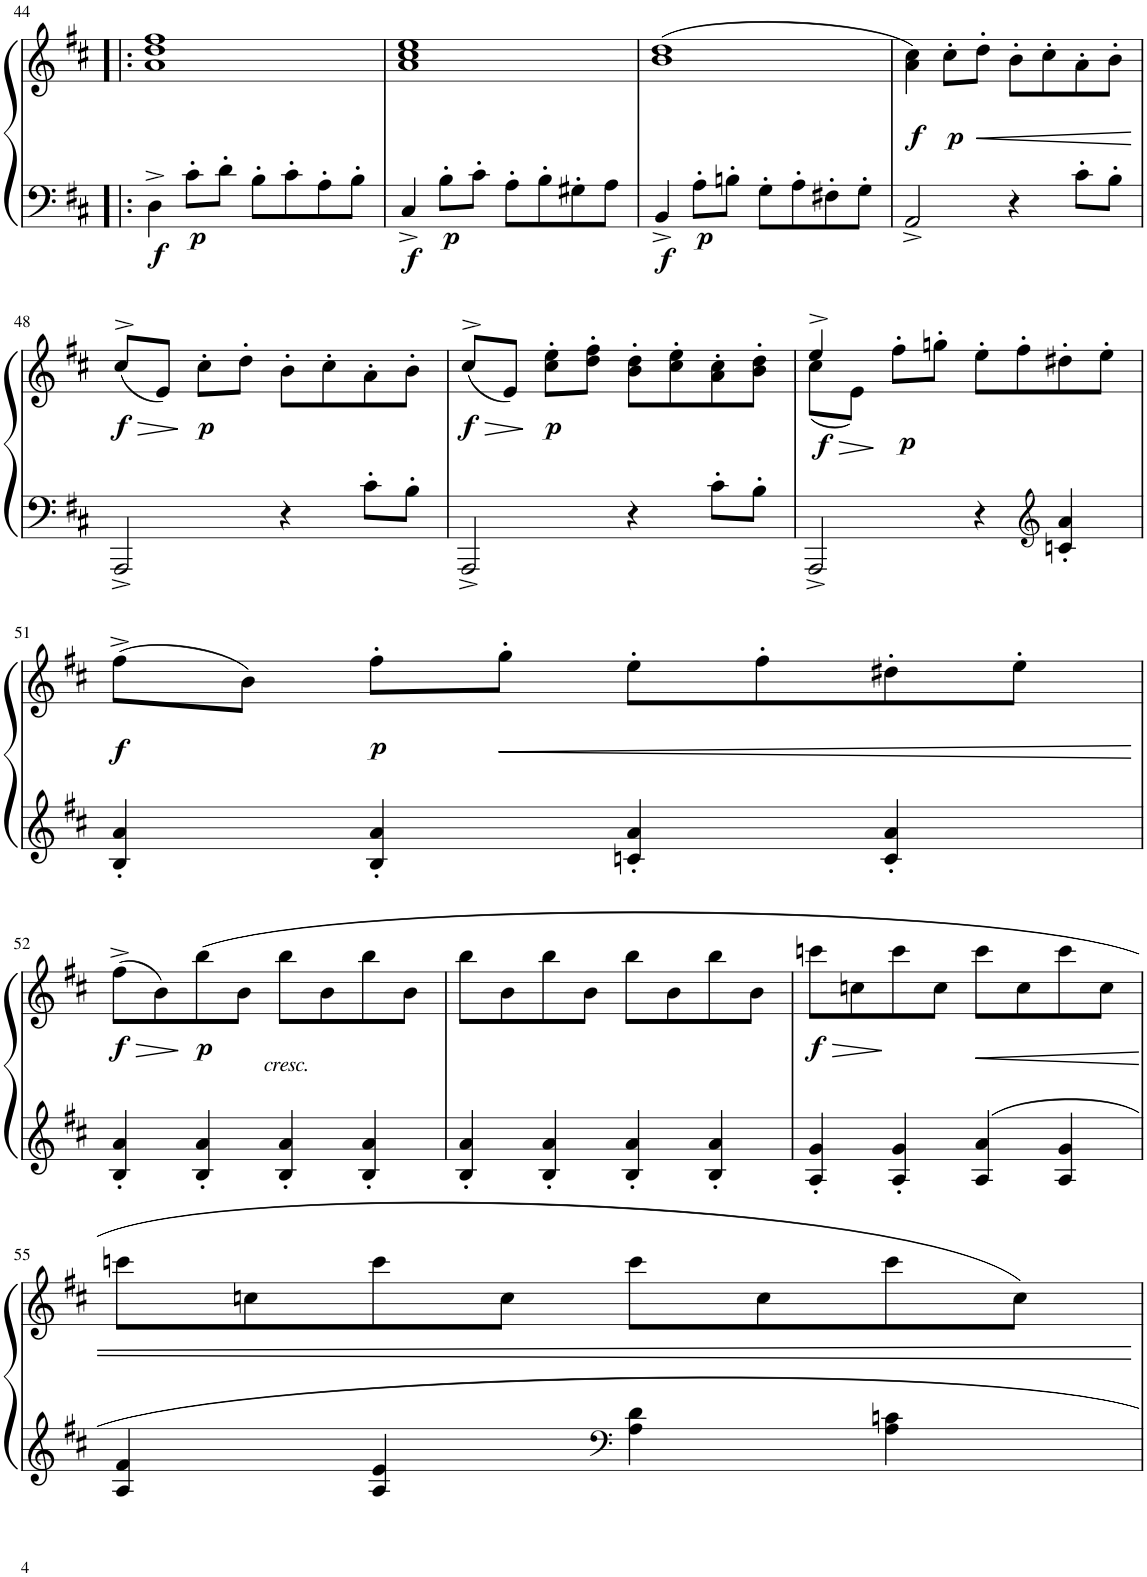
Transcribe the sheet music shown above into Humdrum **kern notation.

**kern	**kern	**dynam
*part1	*part1	*part1
*staff2	*staff1	*staff1/2
*I"Piano	*	*
*I'Pno	*	*
!!LO:PB:g=z
*clefF4	*clefG2	*
*k[f#c#]	*k[f#c#]	*
*M4/4	*M4/4	*
*met(c|)	*met(c|)	*
=44!|:	=44!|:	=44!|:
!	!	!LO:DY:b=2
4D^\	1a 1dd 1ff#	f
!	!	!LO:DY:b=2
8c#'\L	.	p
8d'\J	.	.
8B'\L	.	.
8c#'\	.	.
8A'\	.	.
8B'\J	.	.
=45	=45	=45
!	!	!LO:DY:b=2
4C#^/	1a 1cc# 1ee	f
!	!	!LO:DY:b=2
8B'\L	.	p
8c#'\J	.	.
8A'\L	.	.
8B'\	.	.
8G#X'\	.	.
8A\J	.	.
=46	=46	=46
!	!	!LO:DY:b=2
4BB^/	(1b 1dd	f
!	!	!LO:DY:b=2
8A'\L	.	p
8Bn'\J	.	.
8G'\L	.	.
8A'\	.	.
8F#X'\	.	.
8G'\J	.	.
=47	=47	=47
!	!	!LO:DY:b
2AA^/	4a\ 4cc#\)	f
!	!	!LO:DY:b
.	8cc#'\L	p
!	!	!LO:HP:b
.	8dd'\J	<
4r	8b'\L	.
.	8cc#'\	.
8c#'\L	8a'\	.
8B'\J	8b'\J	.
.	.	[
!!LO:LB:g=z
=48	=48	=48
!	!	!LO:HP:b
!	!	!LO:DY:n=1:b
2AAA^/	(8cc#^>/L	> f
.	8e/J)	.
!	!	!LO:DY:n=2:b
.	8cc#'\L	] p
.	8dd'\J	.
4r	8b'\L	.
.	8cc#'\	.
8c#'\L	8a'\	.
8B'\J	8b'\J	.
=49	=49	=49
!	!	!LO:HP:b
!	!	!LO:DY:n=1:b
2AAA^/	(8cc#^>/L	> f
.	8e/J)	.
!	!	!LO:DY:n=2:b
.	8cc#\' 8ee\'L	] p
.	8dd\' 8ff#\'J	.
4r	8b\' 8dd\'L	.
.	8cc#\' 8ee\'	.
8c#'\L	8a\' 8cc#\'	.
8B'\J	8b\' 8dd\'J	.
=50	=50	=50
!	!	!LO:HP:b
*	*^	*
!	!	!	!LO:DY:n=1:b
2AAA^/	4ee^/	(8cc#\L	> f
.	.	8e\J)	.
!	!	!	!LO:DY:n=2:b
.	8ff#'\L	4ryy	] p
.	8ggn'\J	.	.
4r	8ee'\L	2ryy	.
.	8ff#'\	.	.
*clefG2	*	*	*
4cn/' 4a/'	8dd#X'\	.	.
.	8ee'\J	.	.
*	*v	*v	*
!!LO:LB:g=z
=51	=51	=51
!	!	!LO:DY:b
4B/' 4a/'	(8ff#^\L	f
.	8b\J)	.
!	!	!LO:DY:b
4B/' 4a/'	8ff#'\L	p
!	!	!LO:HP:b
.	8gg'\J	<
4cn/' 4a/'	8ee'\L	.
.	8ff#'\	.
4c/' 4a/'	8dd#X'\	.
.	8ee'\J	.
.	.	[
!!LO:LB:g=z
=52	=52	=52
!	!	!LO:HP:b
!	!	!LO:DY:n=1:b
4B/' 4a/'	(8ff#^\L	> f
.	8b\)	.
!	!	!LO:DY:n=2:b
4B/' 4a/'	(8bb\	] p
.	8b\J	.
!	!	!LO:DY:n=3:b
4B/' 4a/'	8bb\L	other-dynamics
.	8b\	.
4B/' 4a/'	8bb\	.
.	8b\J	.
=53	=53	=53
4B/' 4a/'	8bb\L	.
.	8b\	.
4B/' 4a/'	8bb\	.
.	8b\J	.
4B/' 4a/'	8bb\L	.
.	8b\	.
4B/' 4a/'	8bb\	.
.	8b\J	.
=54	=54	=54
!	!	!LO:HP:b
!	!	!LO:DY:n=1:b
4A/' 4g/'	8cccn\L	> f
.	8ccn\	.
4A/' 4g/'	8ccc\	]
.	8cc\J	.
!	!	!LO:HP:b
4A/ 4a/	8ccc\L	<
.	8cc\	.
4A/ 4g/	8ccc\	.
.	8cc\J	.
!!LO:LB:g=z
=55	=55	=55
4A/ 4f#/	8cccn\L	.
.	8ccn\	.
4A/ 4e/	8ccc\	.
.	8cc\J	.
*clefF4	*	*
4A\ 4d\	8ccc\L	.
.	8cc\	.
4A\ 4cn\	8ccc\	.
.	8cc\J)	.
.	.	[
=	=	=
*-	*-	*-
